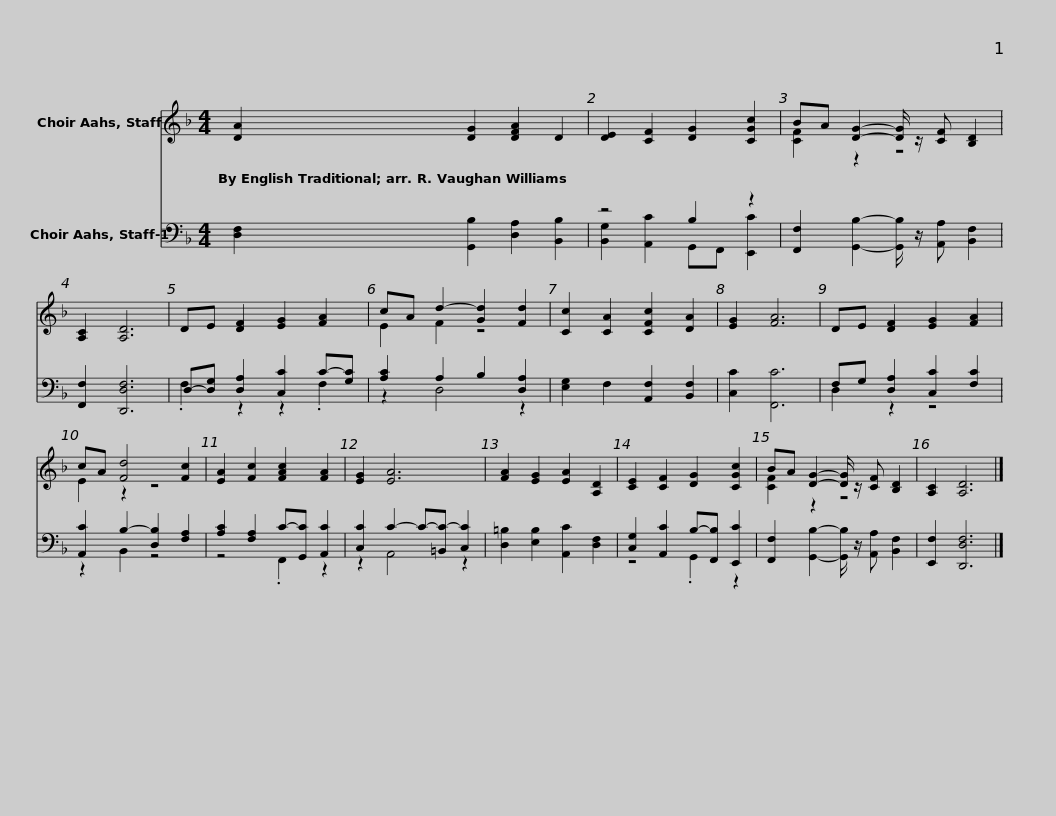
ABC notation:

X:1
%%score ( 1 2 ) ( 3 4 )
L:1/8
M:4/4
I:linebreak $
K:F
V:1 treble
V:2 treble
V:3 bass
V:4 bass
V:1
 [DA]2 [DG]2 [DFA]2 D2 | [DE]2 [CF]2 [DG]2 [CGc]2 | BA [DG]2- [DG]/ z/ [CF] [B,D]2 |$ [A,C]2 [A,D]6 | DE [DF]2 [EG]2 [FA]2 | %5
 cA d2- [Gd]2 [Fd]2 | [Cc]2 [CA]2 [CFc]2 [DA]2 | [EG]2 [FA]6 | DE [DF]2 [EG]2 [FA]2 | cA [Fd]4 [Fc]2 |$ %10
 [EA]2 [Fc]2 [FAc]2 [FA]2 | [EG]2 [EA]6 | [FA]2 [EG]2 [EA]2 [A,D]2 | [CE]2 [CF]2 [DG]2 [CGc]2 | BA [DG]2- [DG]/ z/ [CF] [B,D]2 | %15
 [A,C]2 [A,D]6 |] %16
V:2
 x8 | x8 | [CF]2 z2 z4 |$ x8 | x8 | %5
 E2 F2 z4 | x8 | x8 | x8 | E2 z2 z4 |$ %10
 x8 | x8 | x8 | x8 | [CF]2 z2 z4 | %15
 x8 |] %16
V:3
 [D,F,]2 [G,,B,]2 [D,A,]2 [B,,B,]2 | z4 B,2 z2 | [F,,F,]2 [G,,B,]2- [G,,B,]/ z/ [A,,A,] [B,,F,]2 |$ [F,,F,]2 [D,,D,F,]6 | D,-[D,G,] [D,A,]2 [C,C]2 C-[G,C] | %5
 [A,C]2 A,2 B,2 [D,A,]2 | [E,G,]2 F,2 [A,,F,]2 [B,,F,]2 | [C,C]2 [F,,C]6 | F,G, [D,A,]2 [C,C]2 [F,C]2 | [A,,C]2 B,2- [D,B,]2 [F,A,]2 |$ %10
 [A,C]2 [F,A,]2 C-[G,,C] [A,,C]2 | [C,C]2 C2- C-[=B,,C-] [C,C]2 | [D,=B,]2 [E,B,]2 [A,,C]2 [D,F,]2 | [C,G,]2 [A,,C]2 B,-[F,,B,] [E,,C]2 | [F,,F,]2 [G,,B,]2- [G,,B,]/ z/ [A,,A,] [B,,F,]2 | %15
 [E,,F,]2 [D,,D,F,]6 |] %16
V:4
 x8 | [B,,G,]2 [A,,C]2 G,,F,, [E,,C]2 | x8 |$ x8 | .F,2 z2 z2 .F,2 | %5
 z2 D,4 z2 | x8 | x8 | D,2 z2 z4 | z2 B,,2 z4 |$ %10
 z4 .F,,2 z2 | z2 A,,4 z2 | x8 | z4 .G,,2 z2 | x8 | %15
 x8 |] %16
